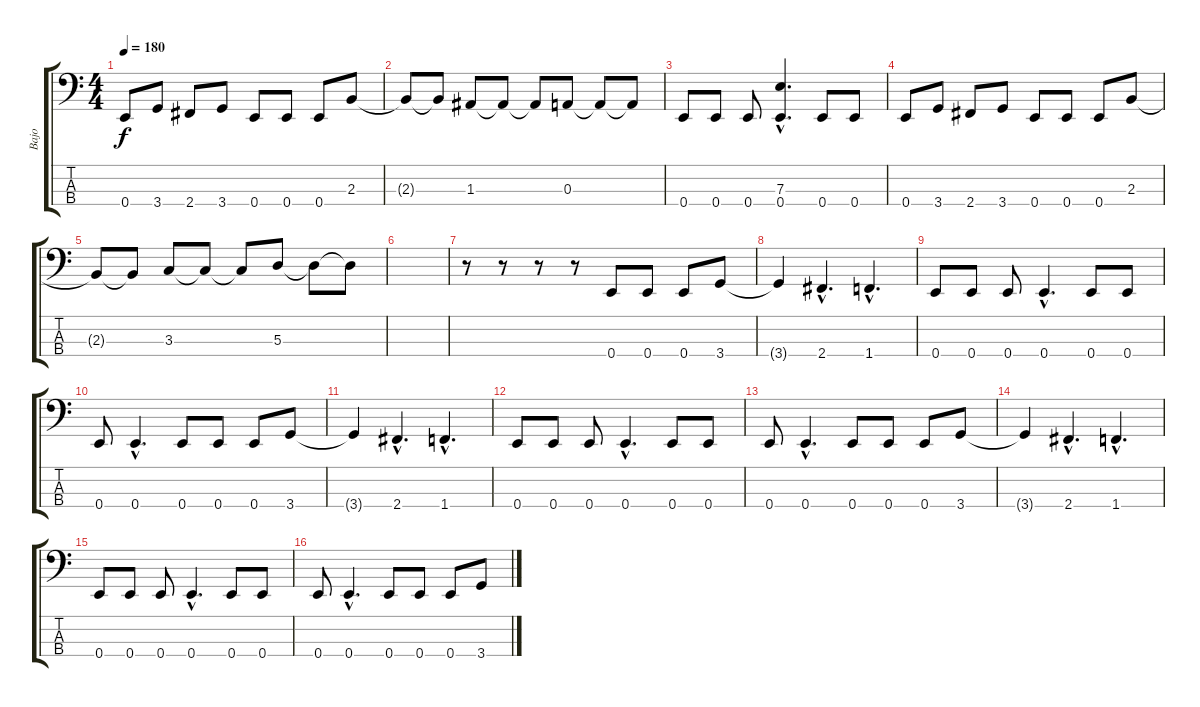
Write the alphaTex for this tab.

\track ("Bajo" "Bajo") {instrument electricbassfinger}
\staff {score tabs}
\tuning (G2 D2 A1 E1) {hide}
\ts (4 4)
\tempo 180
\clef f4
\ks c
0.4.8{dy f} 3.4.8 2.4.8 3.4.8 0.4.8 0.4.8 0.4.8 2.3.8 |
2.3{t}.8 2.3{t}.8 1.3.8 1.3{t}.8 1.3{t}.8 0.3.8 0.3{t}.8 0.3{t}.8 |
0.4.8 0.4.8 0.4.8 (7.3{hac} 0.4{hac}).4{d} 0.4.8 0.4.8 |
0.4.8 3.4.8 2.4.8 3.4.8 0.4.8 0.4.8 0.4.8 2.3.8 |
2.3{t}.8 2.3{t}.8 3.3.8 3.3{t}.8 3.3{t}.8 5.3.8 5.3{t}.8 5.3{t}.8 |
|
r.8 r.8 r.8 r.8 0.4.8 0.4.8 0.4.8 3.4.8 |
3.4{t}.4 2.4{hac}.4{d} 1.4{hac}.4{d} |
0.4.8 0.4.8 0.4.8 0.4{hac}.4{d} 0.4.8 0.4.8 |
0.4.8 0.4{hac}.4{d} 0.4.8 0.4.8 0.4.8 3.4.8 |
3.4{t}.4 2.4{hac}.4{d} 1.4{hac}.4{d} |
0.4.8 0.4.8 0.4.8 0.4{hac}.4{d} 0.4.8 0.4.8 |
0.4.8 0.4{hac}.4{d} 0.4.8 0.4.8 0.4.8 3.4.8 |
3.4{t}.4 2.4{hac}.4{d} 1.4{hac}.4{d} |
0.4.8 0.4.8 0.4.8 0.4{hac}.4{d} 0.4.8 0.4.8 |
0.4.8 0.4{hac}.4{d} 0.4.8 0.4.8 0.4.8 3.4.8
